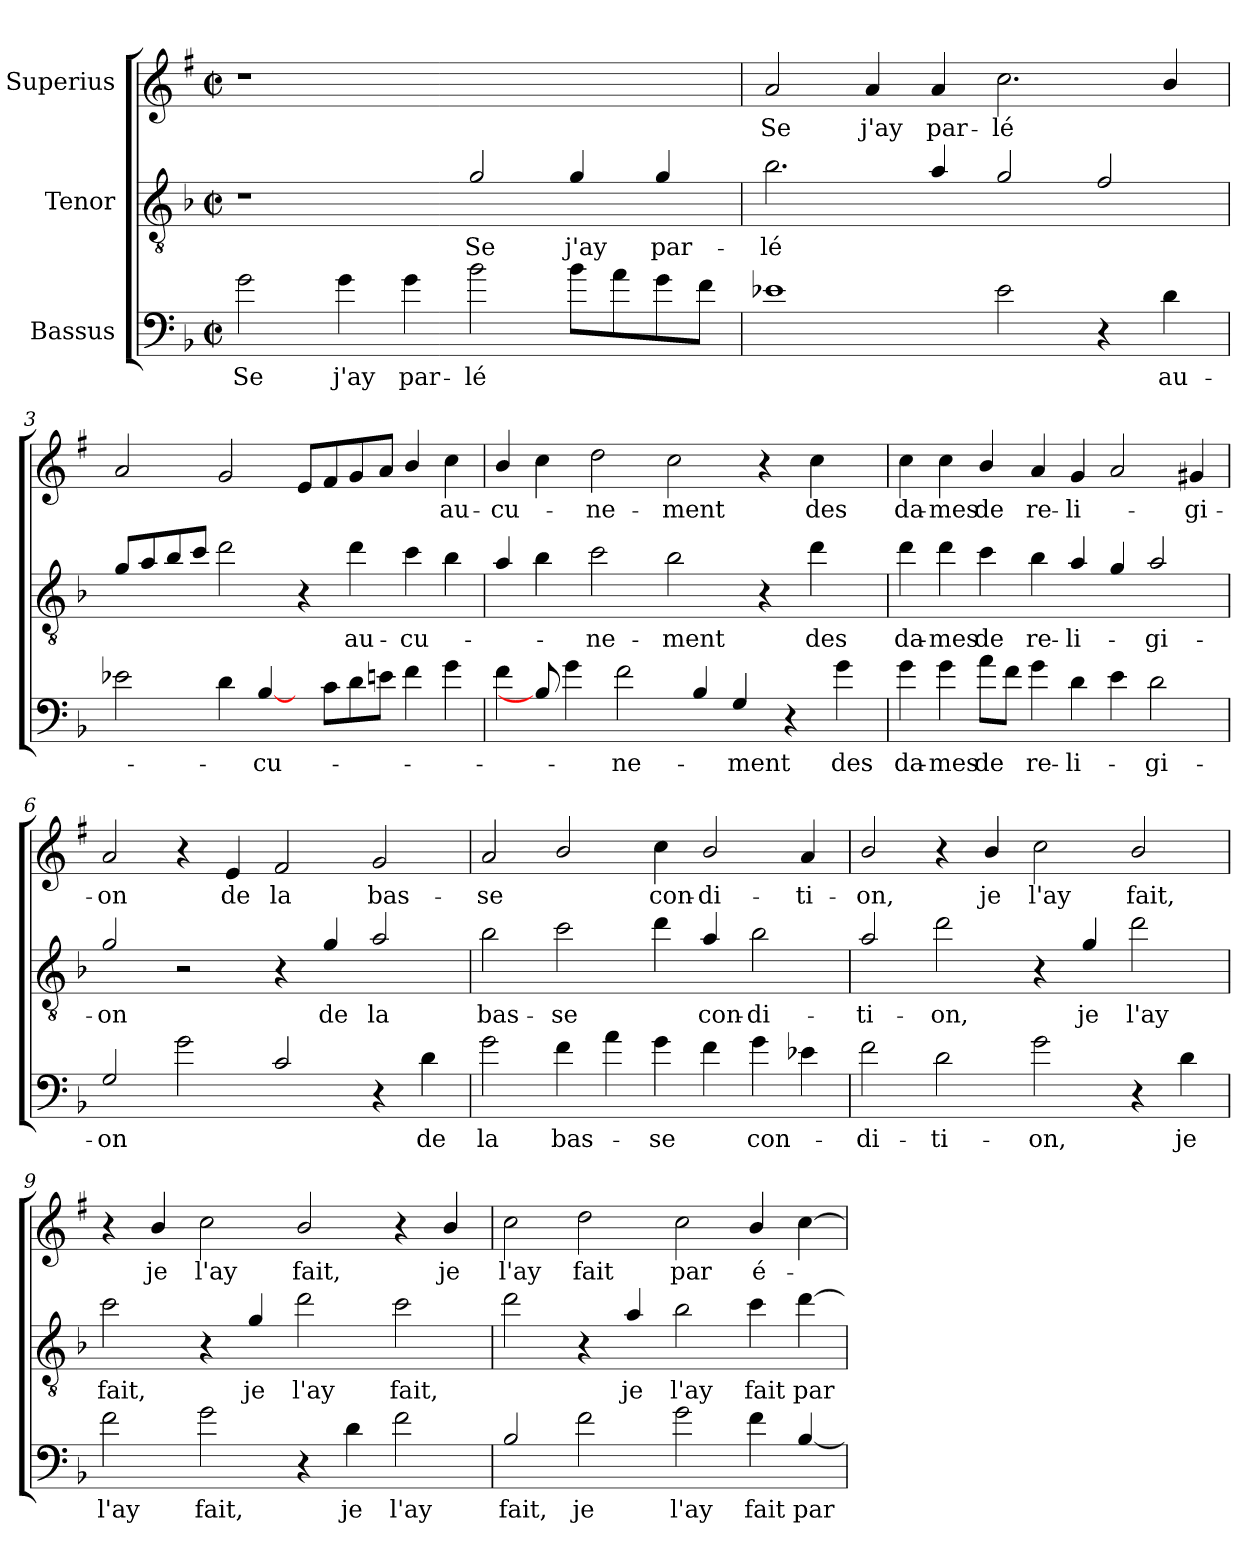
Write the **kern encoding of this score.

**kern	**text	**kern	**text	**kern	**text
*part3	*part3	*part2	*part2	*part1	*part1
*staff3	*staff3	*staff2	*staff2	*staff1	*staff1
*I"Bassus	*	*I"Tenor	*	*I"Superius	*
*clefF4	*	*clefGv2	*	*clefG2	*
*ITrd12c21	*	*ITrd8c14	*	*ITrd1c2	*
*k[b-]	*	*k[b-]	*	*k[b-]	*
*F:	*	*F:	*	*F:	*
*M2/2	*	*M2/2	*	*M2/2	*
*met(c|)	*	*met(c|)	*	*met(c|)	*
=1	=1	=1	=1	=1	=1
2G\	Se	1r	.	1r	.
4G\	j'ay	.	.	.	.
4G\	par-	.	.	.	.
2B-\	-lé	2G/	Se	1ryy	.
8B-\L	.	4G/	j'ay	.	.
8A\	.	.	.	.	.
8G\	.	4G/	par-	.	.
8F\J	.	.	.	.	.
=2	=2	=2	=2	=2	=2
1E-X	.	2.B-\	-lé	2g/	Se
.	.	.	.	4g/	j'ay
.	.	4A/	.	4g/	par-
2E-\	.	2G/	.	2.b-\	-lé
4r	.	2F/	.	.	.
4D\	au-	.	.	4a/	.
=3	=3	=3	=3	=3	=3
2E-X\	.	8G/L	.	2g/	.
.	.	8A/	.	.	.
.	.	8B-/	.	.	.
.	.	8c/J	.	.	.
4D\	.	2d\	.	2f/	.
[4BB-/	-cu-	.	.	.	.
8ryy	.	4r	.	8d/L	.
8C\L	.	.	.	8e/	.
8D\	.	4d\	au-	8f/	.
8En\J	.	.	.	8g/J	.
4F\	.	4c\	-cu-	4a/	.
4G\	.	4B-\	.	4b-\	au-
=4	=4	=4	=4	=4	=4
4F\	.	4A/	.	4a/	-cu-
8BB-/]	.	4B-\	.	4b-\	.
4G\	.	.	.	.	.
.	.	2c\	-ne-	2cc\	-ne-
2F\	-ne-	.	.	.	.
.	.	2B-\	-ment	2b-\	-ment
4BB-/	.	.	.	.	.
4GG/	-ment	.	.	.	.
.	.	4r	.	4r	.
4r	.	.	.	.	.
.	.	4d\	des	4b-\	des
4G\	des	.	.	.	.
.	.	8ryy	.	8ryy	.
!!LO:LB:g=z
=5	=5	=5	=5	=5	=5
4G\	da-	4d\	da-	4b-\	da-
4G\	-mes	4d\	-mes	4b-\	-mes
8A\L	de	4c\	de	4a/	de
8F\J	.	.	.	.	.
4G\	re-	4B-\	re-	4g/	re-
4D\	-li-	4A/	-li-	4f/	-li-
4E\	.	4G/	.	2g/	.
2D\	-gi-	2A/	-gi-	.	.
.	.	.	.	4f#X/	-gi-
=6	=6	=6	=6	=6	=6
2GG/	-on	2G/	-on	2g/	-on
2G\	.	2r	.	4r	.
.	.	.	.	4d/	de
2C/	.	4r	.	2e/	la
.	.	4G/	de	.	.
4r	.	2A/	la	2f/	bas-
4D\	de	.	.	.	.
=7	=7	=7	=7	=7	=7
2G\	la	2B-\	bas-	2g/	-se
4F\	bas-	2c\	-se	2a/	.
4A\	.	.	.	.	.
4G\	-se	4d\	.	4b-\	con-
4F\	.	4A/	con-	2a/	-di-
4G\	con-	2B-\	-di-	.	.
4E-X\	.	.	.	4g/	-ti-
=8	=8	=8	=8	=8	=8
2F\	-di-	2A/	-ti-	2a/	-on,
2D\	-ti-	2d\	-on,	4r	.
.	.	.	.	4a/	je
2G\	-on,	4r	.	2b-\	l'ay
.	.	4G/	je	.	.
4r	.	2d\	l'ay	2a/	fait,
4D\	je	.	.	.	.
!!LO:LB:g=z
=9	=9	=9	=9	=9	=9
2F\	l'ay	2c\	fait,	4r	.
.	.	.	.	4a/	je
2G\	fait,	4r	.	2b-\	l'ay
.	.	4G/	je	.	.
4r	.	2d\	l'ay	2a/	fait,
4D\	je	.	.	.	.
2F\	l'ay	2c\	fait,	4r	.
.	.	.	.	4a/	je
=10	=10	=10	=10	=10	=10
2BB-/	fait,	2d\	.	2b-\	l'ay
2F\	je	4r	.	2cc\	fait
.	.	4A/	je	.	.
2G\	l'ay	2B-\	l'ay	2b-\	par
4F\	fait	4c\	fait	4a/	é-
[4BB-/	par	[4d\	par	[4b-\	.
=	=	=	=	=	=
*-	*-	*-	*-	*-	*-
